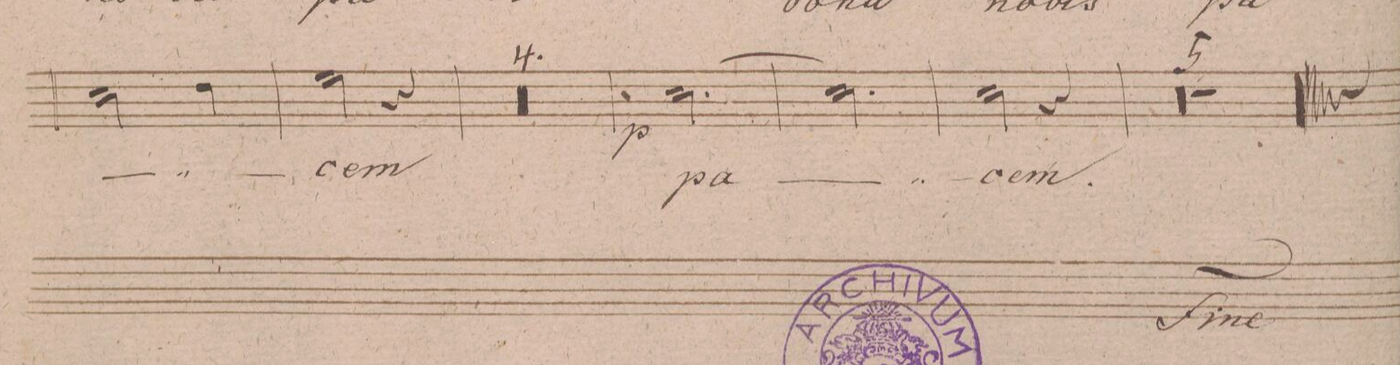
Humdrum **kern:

**kern	**text	**dynam
*I"Basso	*	*
*clefF4	*	*
*k[f#c#g#d#]	*	*
*M3/4	*	*
2E]	.	.
4F#	.	.
=177	=177	=177
2G#	-cem,	.
4r	.	.
=178	=178	=178
0.r	.	.
=179	=179	=179
=180	=180	=180
=181	=181	=181
=182	=182	=182
[2.E	pa-	p
=183	=183	=183
2.E]	.	.
=184	=184	=184
2E	-cem.	.
4r	.	.
=185	=185	=185
0.r	.	.
=186	=186	=186
=187	=187	=187
=188	=188	=188
=189	=189	=189
2.r	.	.
==	==	==
*-	*-	*-
